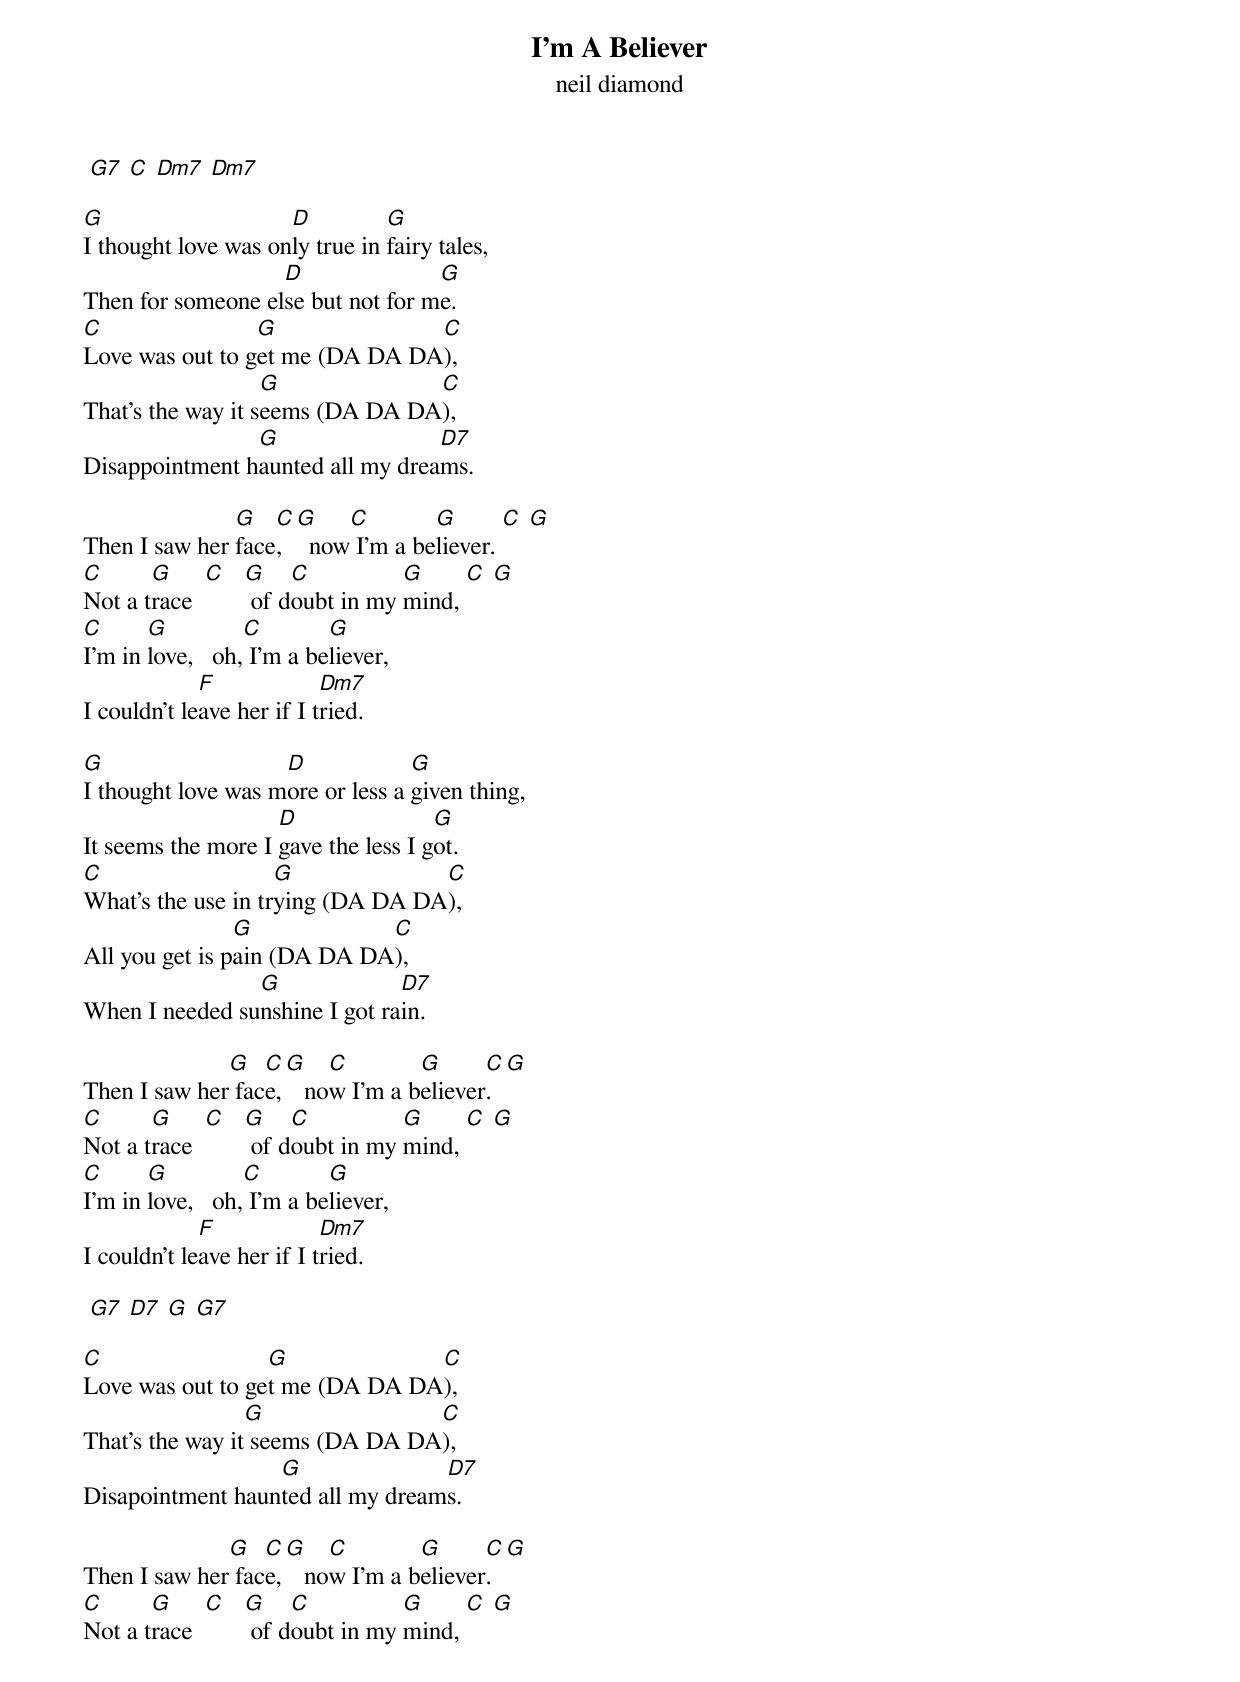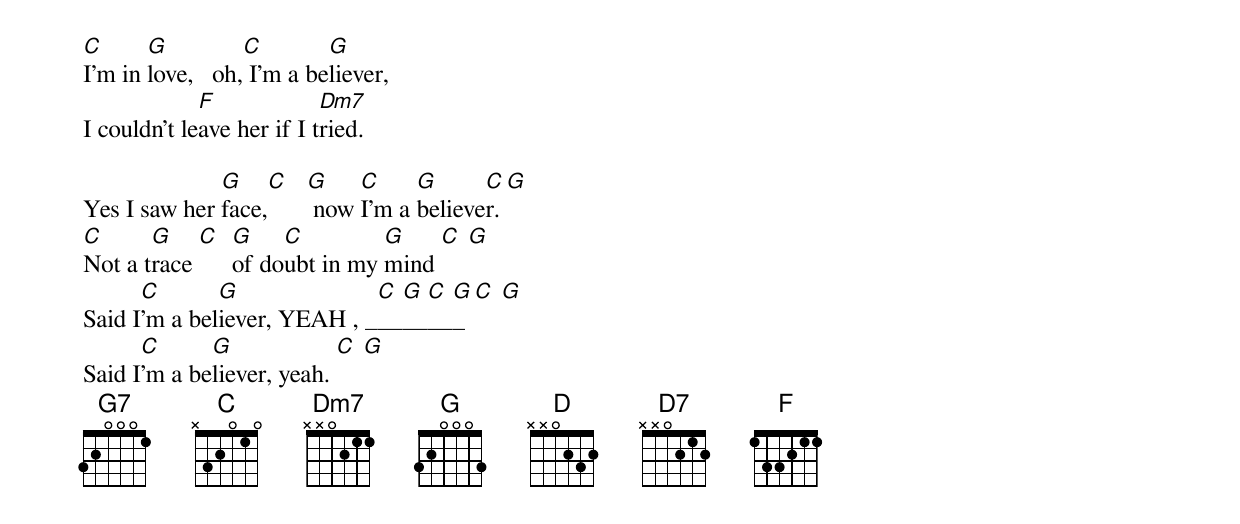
{title: I'm A Believer}
{subtitle: neil diamond}

 [G7] [C] [Dm7] [Dm7]

[G]I thought love was on[D]ly true in [G]fairy tales,
Then for someone el[D]se but not for m[G]e.
[C]Love was out to g[G]et me (DA DA DA[C]),
That's the way it s[G]eems (DA DA DA[C]),
Disappointment h[G]aunted all my drea[D7]ms.

Then I saw her [G]face[C], [G]  now[C] I'm a be[G]liever. [C] [G]
[C]Not a t[G]race  [C]   [G] of d[C]oubt in my [G]mind, [C] [G]
[C]I'm in [G]love,   oh,[C] I'm a be[G]liever,
I couldn't le[F]ave her if I t[Dm7]ried.

[G]I thought love was m[D]ore or less a [G]given thing,
It seems the more I [D]gave the less I g[G]ot.
[C]What's the use in tr[G]ying (DA DA DA[C]),
All you get is p[G]ain (DA DA DA[C]),
When I needed su[G]nshine I got ra[D7]in.

Then I saw her[G] fac[C]e,[G]   no[C]w I'm a b[G]eliever[C]. [G]
[C]Not a t[G]race  [C]   [G] of d[C]oubt in my [G]mind, [C] [G]
[C]I'm in [G]love,   oh,[C] I'm a be[G]liever,
I couldn't le[F]ave her if I t[Dm7]ried.

 [G7] [D7] [G] [G7]

[C]Love was out to ge[G]t me (DA DA DA[C]),
That's the way it[G] seems (DA DA DA[C]),
Disapointment haun[G]ted all my dream[D7]s.

Then I saw her[G] fac[C]e,[G]   no[C]w I'm a b[G]eliever[C]. [G]
[C]Not a t[G]race  [C]   [G] of d[C]oubt in my [G]mind, [C] [G]
[C]I'm in [G]love,   oh,[C] I'm a be[G]liever,
I couldn't le[F]ave her if I t[Dm7]ried.

Yes I saw her [G]face,[C]   [G] now [C]I'm a [G]believe[C]r. [G]
[C]Not a t[G]race [C]  [G]of do[C]ubt in my [G]mind [C] [G]
Said I[C]'m a bel[G]iever, YEAH , _[C]__[G]__[C]__[G]_ [C] [G]
Said I[C]'m a be[G]liever, yeah. [C] [G]
